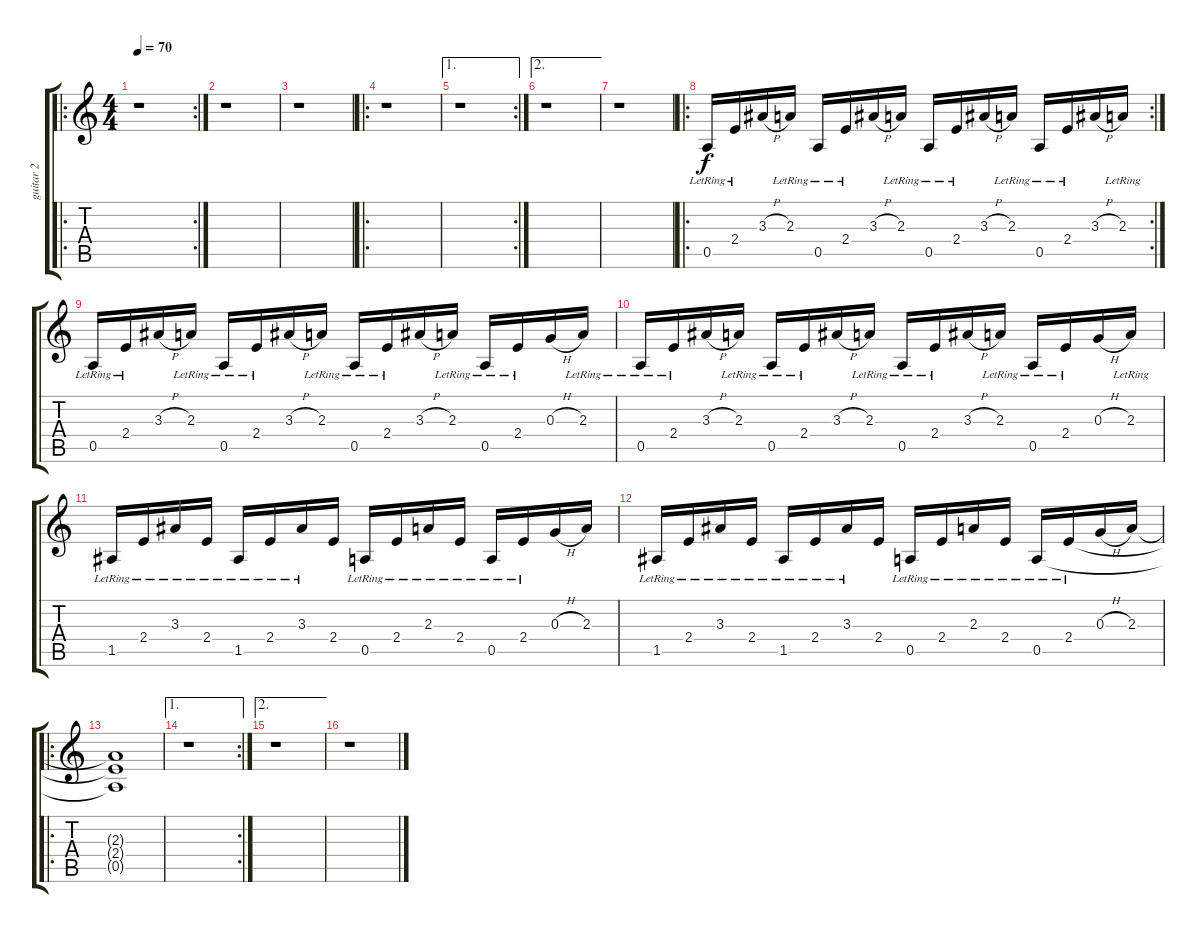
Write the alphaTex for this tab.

\track ("guitar 2" "guitar 2") {instrument electricguitarjazz}
\staff {score tabs}
\tuning (E4 B3 G3 D3 A2 E2) {hide}
\ro
\rc 2
\ts (4 4)
\tempo 70
\clef g2
\ks c
r.1{dy f instrument electricguitarjazz} |
r.1 |
r.1 |
\ro
r.1 |
\ae 1
\rc 2
r.1 |
\ae 2
r.1 |
r.1 |
\ro
\rc 2
0.5{lr}.16 2.4{lr}.16 3.3{h}.16 2.3{lr}.16 0.5{lr}.16 2.4{lr}.16 3.3{h}.16 2.3{lr}.16 0.5{lr}.16 2.4{lr}.16 3.3{h}.16 2.3{lr}.16 0.5{lr}.16 2.4{lr}.16 3.3{h}.16 2.3{lr}.16 |
0.5{lr}.16 2.4{lr}.16 3.3{h}.16 2.3{lr}.16 0.5{lr}.16 2.4{lr}.16 3.3{h}.16 2.3{lr}.16 0.5{lr}.16 2.4{lr}.16 3.3{h}.16 2.3{lr}.16 0.5{lr}.16 2.4{lr}.16 0.3{h}.16 2.3{lr}.16 |
0.5{lr}.16 2.4{lr}.16 3.3{h}.16 2.3{lr}.16 0.5{lr}.16 2.4{lr}.16 3.3{h}.16 2.3{lr}.16 0.5{lr}.16 2.4{lr}.16 3.3{h}.16 2.3{lr}.16 0.5{lr}.16 2.4{lr}.16 0.3{h}.16 2.3{lr}.16 |
1.5{lr}.16 2.4{lr}.16 3.3{lr}.16 2.4{lr}.16 1.5{lr}.16 2.4{lr}.16 3.3{lr}.16 2.4.16 0.5{lr}.16 2.4{lr}.16 2.3{lr}.16 2.4{lr}.16 0.5{lr}.16 2.4{lr}.16 0.3{h}.16 2.3.16 |
1.5{lr}.16 2.4{lr}.16 3.3{lr}.16 2.4{lr}.16 1.5{lr}.16 2.4{lr}.16 3.3{lr}.16 2.4.16 0.5{lr}.16 2.4{lr}.16 2.3{lr}.16 2.4{lr}.16 0.5{lr}.16 2.4{lr}.16 0.3{h}.16 2.3.16 |
\ro
(2.3{t} 2.4{t} 0.5{t}).1 |
\ae 1
\rc 2
r.1 |
\ae 2
r.1 |
r.1
